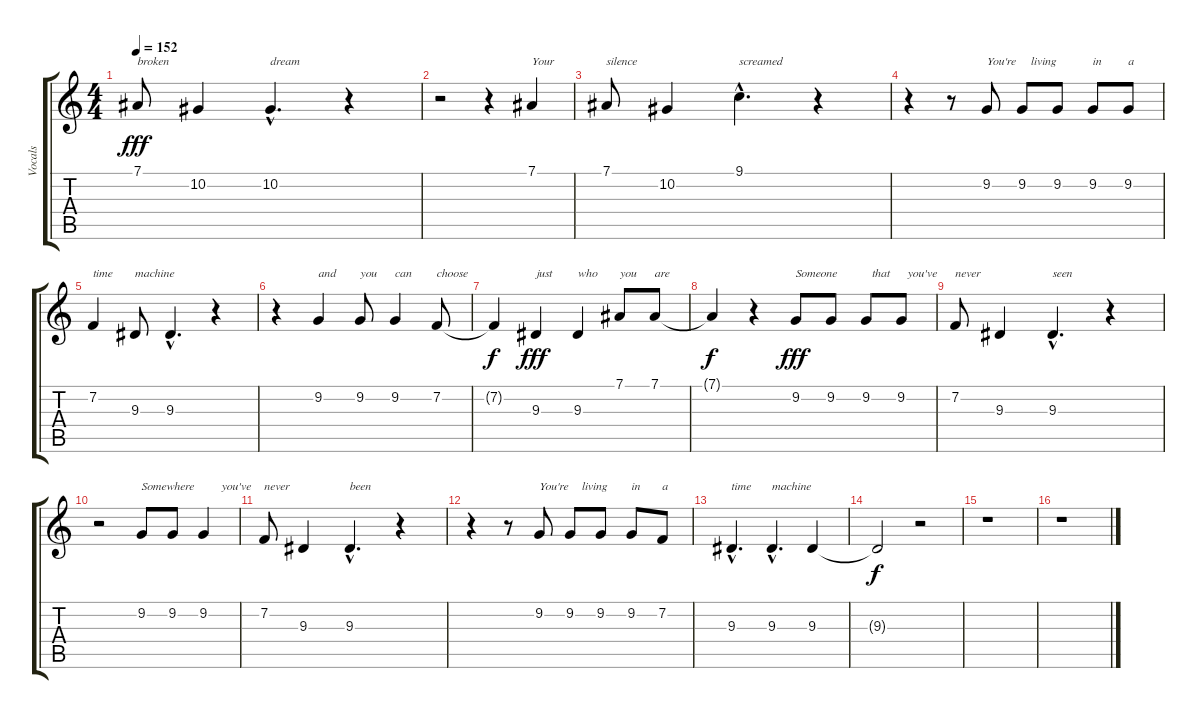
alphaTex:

\track ("Vocals" "Vocals") {instrument tenorsax}
\staff {score tabs}
\tuning (Eb4 Bb3 Gb3 Db3 Ab2 Eb2) {hide}
\ts (4 4)
\tempo 152
\clef g2
\ks c
7.1.8{txt "broken" dy fff} 10.2.4 10.2{hac}.4{d txt "dream"} r.4 |
r.2 r.4 7.1.4{txt "Your"} |
7.1.8{txt "silence"} 10.2.4 9.1{hac}.4{d txt "screamed"} r.4 |
r.4 r.8 9.2.8{txt "You're"} 9.2.8{txt "   living"} 9.2.8 9.2.8{txt "in"} 9.2.8{txt "a"} |
7.2.4{txt "time"} 9.3.8{txt "machine"} 9.3{hac}.4{d} r.4 |
r.4 9.2.4{txt "and"} 9.2.8{txt "you"} 9.2.4{txt "can"} 7.2.8{txt "choose"} |
7.2{t}.4{dy f} 9.3.4{txt "just" dy fff} 9.3.4{txt "who"} 7.1.8{txt "you"} 7.1.8{txt "are"} |
7.1{t}.4{dy f} r.4 9.2.8{txt "Someone" dy fff} 9.2.8 9.2.8{txt "  that"} 9.2.8{txt "  you've"} |
7.2.8{txt "never"} 9.3.4 9.3{hac}.4{d txt "seen"} r.4 |
r.2 9.2.8{txt "Somewhere"} 9.2.8 9.2.4{txt "      you've"} |
7.2.8{txt "never"} 9.3.4 9.3{hac}.4{d txt "been"} r.4 |
r.4 r.8 9.2.8{txt "You're"} 9.2.8{txt "    living"} 9.2.8 9.2.8{txt "in"} 7.2.8{txt "a"} |
9.3{hac}.4{d txt "time"} 9.3{hac}.4{d txt "machine"} 9.3.4 |
9.3{t}.2{dy f} r.2 |
r.1 |
r.1
